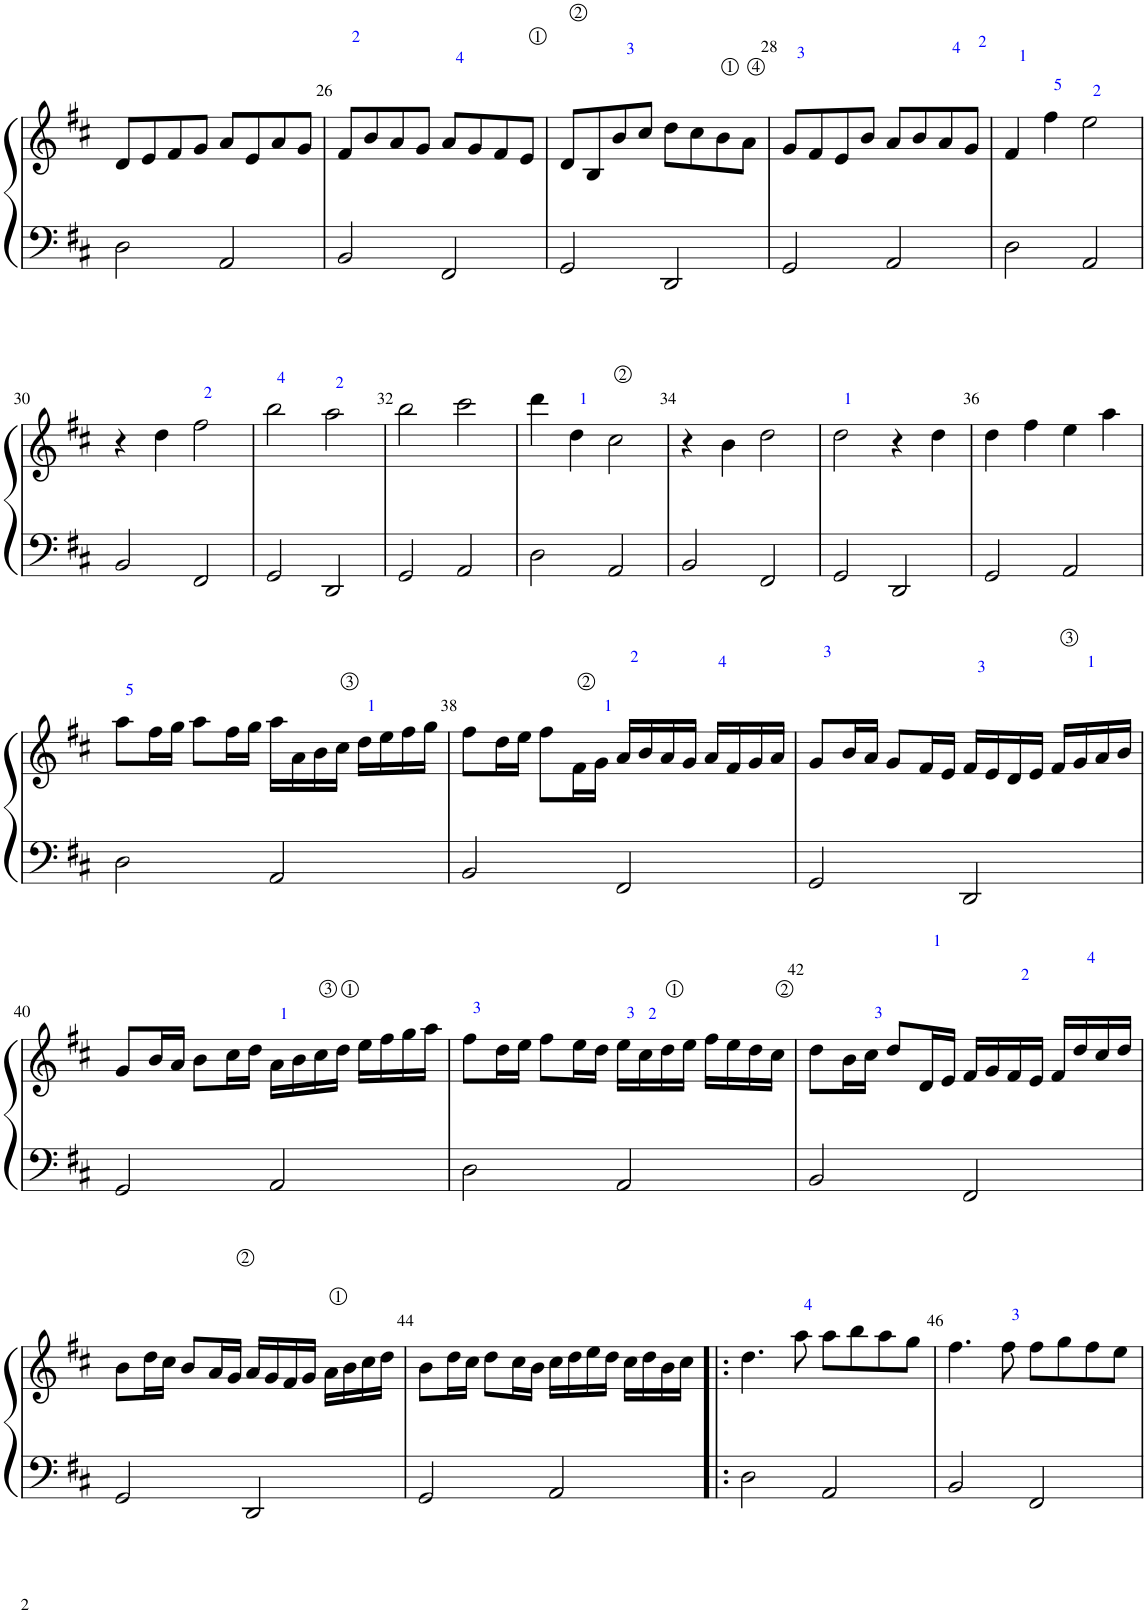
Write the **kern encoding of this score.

**kern	**kern
*part1	*part1
*staff2	*staff1
*I"Piano	*
*I'Pno.	*
!!LO:PB:g=z
*clefF4	*clefG2
*k[f#c#]	*k[f#c#]
*M4/4	*M4/4
=25	=25
2D\	8d/L
.	8e/
.	8f#/
.	8g/J
2AA/	8a/L
.	8e/
.	8a/
.	8g/J
=26	=26
2BB/	8f#/L
.	8b/
.	8a/
.	8g/J
2FF#/	8a/L
.	8g/
.	8f#/
.	8e/J
=27	=27
2GG/	8d/L
.	8B/
.	8b/
.	8cc#/J
2DD/	8dd\L
.	8cc#\
.	8b\
.	8a\J
=28	=28
2GG/	8g/L
.	8f#/
.	8e/
.	8b/J
2AA/	8a/L
.	8b/
.	8a/
.	8g/J
=29	=29
2D\	4f#/
.	4ff#\
2AA/	2ee\
!!LO:LB:g=z
=30	=30
2BB/	4r
.	4dd\
2FF#/	2ff#\
=31	=31
2GG/	2bb\
2DD/	2aa\
=32	=32
2GG/	2bb\
2AA/	2ccc#\
=33	=33
2D\	4ddd\
.	4dd\
2AA/	2cc#\
=34	=34
2BB/	4r
.	4b\
2FF#/	2dd\
=35	=35
2GG/	2dd\
2DD/	4r
.	4dd\
=36	=36
2GG/	4dd\
.	4ff#\
2AA/	4ee\
.	4aa\
!!LO:LB:g=z
=37	=37
2D\	8aa\L
.	16ff#\L
.	16gg\JJ
.	8aa\L
.	16ff#\L
.	16gg\JJ
2AA/	16aa\LL
.	16a\
.	16b\
.	16cc#\JJ
.	16dd\LL
.	16ee\
.	16ff#\
.	16gg\JJ
=38	=38
2BB/	8ff#\L
.	16dd\L
.	16ee\JJ
.	8ff#\L
.	16f#\L
.	16g\JJ
2FF#/	16a/LL
.	16b/
.	16a/
.	16g/JJ
.	16a/LL
.	16f#/
.	16g/
.	16a/JJ
=39	=39
2GG/	8g/L
.	16b/L
.	16a/JJ
.	8g/L
.	16f#/L
.	16e/JJ
2DD/	16f#/LL
.	16e/
.	16d/
.	16e/JJ
.	16f#/LL
.	16g/
.	16a/
.	16b/JJ
!!LO:LB:g=z
=40	=40
2GG/	8g/L
.	16b/L
.	16a/JJ
.	8b\L
.	16cc#\L
.	16dd\JJ
2AA/	16a\LL
.	16b\
.	16cc#\
.	16dd\JJ
.	16ee\LL
.	16ff#\
.	16gg\
.	16aa\JJ
=41	=41
2D\	8ff#\L
.	16dd\L
.	16ee\JJ
.	8ff#\L
.	16ee\L
.	16dd\JJ
2AA/	16ee\LL
.	16cc#\
.	16dd\
.	16ee\JJ
.	16ff#\LL
.	16ee\
.	16dd\
.	16cc#\JJ
=42	=42
2BB/	8dd\L
.	16b\L
.	16cc#\JJ
.	8dd/L
.	16d/L
.	16e/JJ
2FF#/	16f#/LL
.	16g/
.	16f#/
.	16e/JJ
.	16f#/LL
.	16dd/
.	16cc#/
.	16dd/JJ
!!LO:LB:g=z
=43	=43
2GG/	8b\L
.	16dd\L
.	16cc#\JJ
.	8b/L
.	16a/L
.	16g/JJ
2DD/	16a/LL
.	16g/
.	16f#/
.	16g/JJ
.	16a\LL
.	16b\
.	16cc#\
.	16dd\JJ
=44	=44
2GG/	8b\L
.	16dd\L
.	16cc#\JJ
.	8dd\L
.	16cc#\L
.	16b\JJ
2AA/	16cc#\LL
.	16dd\
.	16ee\
.	16dd\JJ
.	16cc#\LL
.	16dd\
.	16b\
.	16cc#\JJ
=45!|:	=45!|:
2D\	4.dd\
.	8aa\
2AA/	8aa\L
.	8bb\
.	8aa\
.	8gg\J
=46	=46
2BB/	4.ff#\
.	8ff#\
2FF#/	8ff#\L
.	8gg\
.	8ff#\
.	8ee\J
=	=
*-	*-
